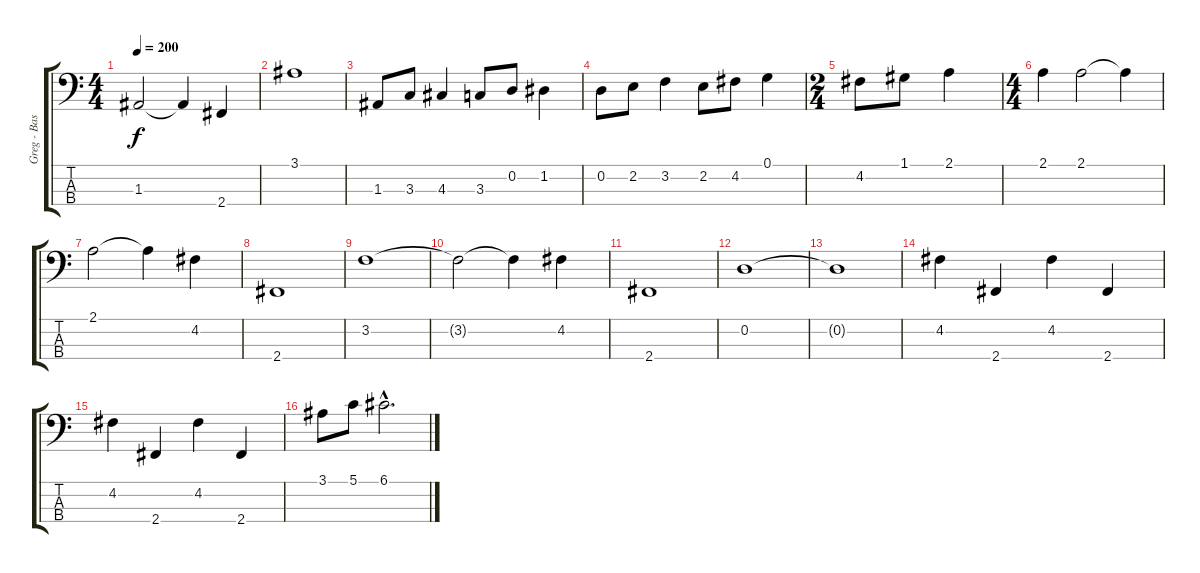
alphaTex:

\track ("Greg - Bass" "Greg - Bas") {instrument electricbasspick}
\staff {score tabs}
\tuning (G2 D2 A1 E1) {hide}
\ts (4 4)
\tempo 200
\clef f4
\ks c
1.3.2{dy f} 1.3{t}.4 2.4.4 |
3.1.1 |
1.3.8 3.3.8 4.3.4 3.3.8 0.2.8 1.2.4 |
0.2.8 2.2.8 3.2.4 2.2.8 4.2.8 0.1.4 |
\ts (2 4)
4.2.8 1.1.8 2.1.4 |
\ts (4 4)
2.1.4 2.1.2 2.1{t}.4 |
2.1.2 2.1{t}.4 4.2.4 |
2.4.1 |
3.2.1 |
3.2{t}.2 3.2{t}.4 4.2.4 |
2.4.1 |
0.2.1 |
0.2{t}.1 |
4.2.4 2.4.4 4.2.4 2.4.4 |
4.2.4 2.4.4 4.2.4 2.4.4 |
3.1.8 5.1.8 6.1{hac}.2{d}
